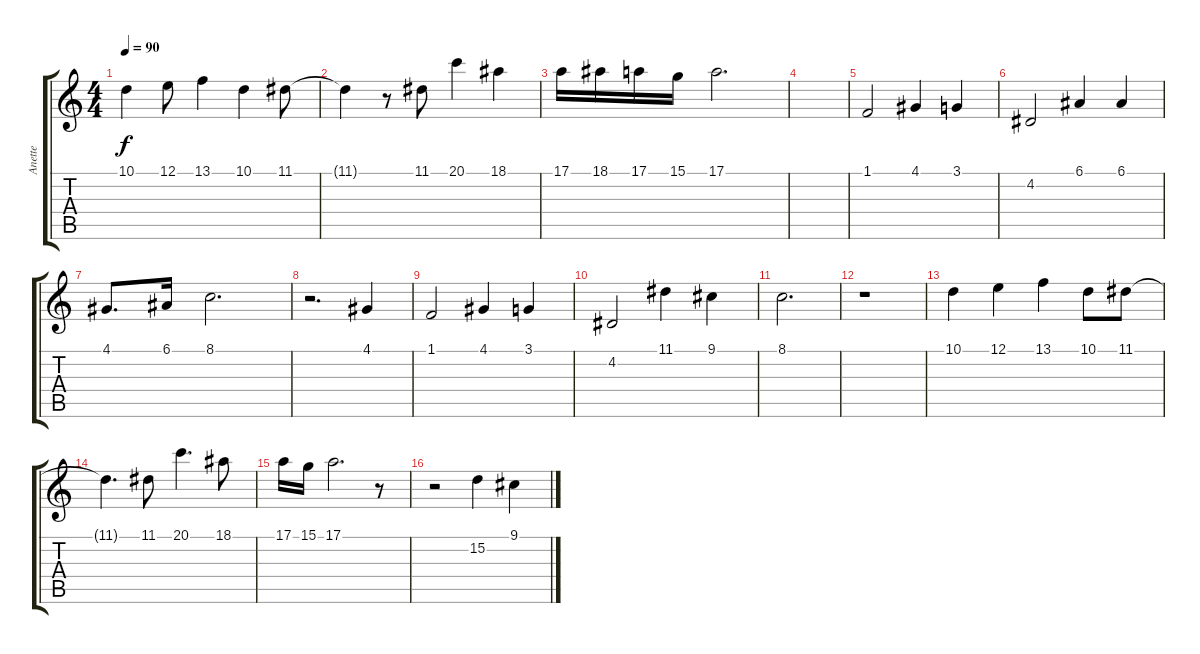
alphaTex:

\track ("Anette" "Anette") {instrument synthvoice}
\staff {score tabs}
\tuning (E4 B3 G3 D3 A2 E2) {hide}
\ts (4 4)
\tempo 90
\clef g2
\ks c
10.1.4{dy f} 12.1.8 13.1.4 10.1.4 11.1.8 |
11.1{t}.4 r.8 11.1.8 20.1.4 18.1.4 |
17.1.16 18.1.16 17.1.16 15.1.16 17.1.2{d} |
|
1.1.2 4.1.4 3.1.4 |
4.2.2 6.1.4 6.1.4 |
4.1.8{d} 6.1.16 8.1.2{d} |
r.2{d} 4.1.4 |
1.1.2 4.1.4 3.1.4 |
4.2.2 11.1.4 9.1.4 |
8.1.2{d} |
r.1 |
10.1.4 12.1.4 13.1.4 10.1.8 11.1.8 |
11.1{t}.4{d} 11.1.8 20.1.4{d} 18.1.8 |
17.1.16 15.1.16 17.1.2{d} r.8 |
r.2 15.2.4 9.1.4
